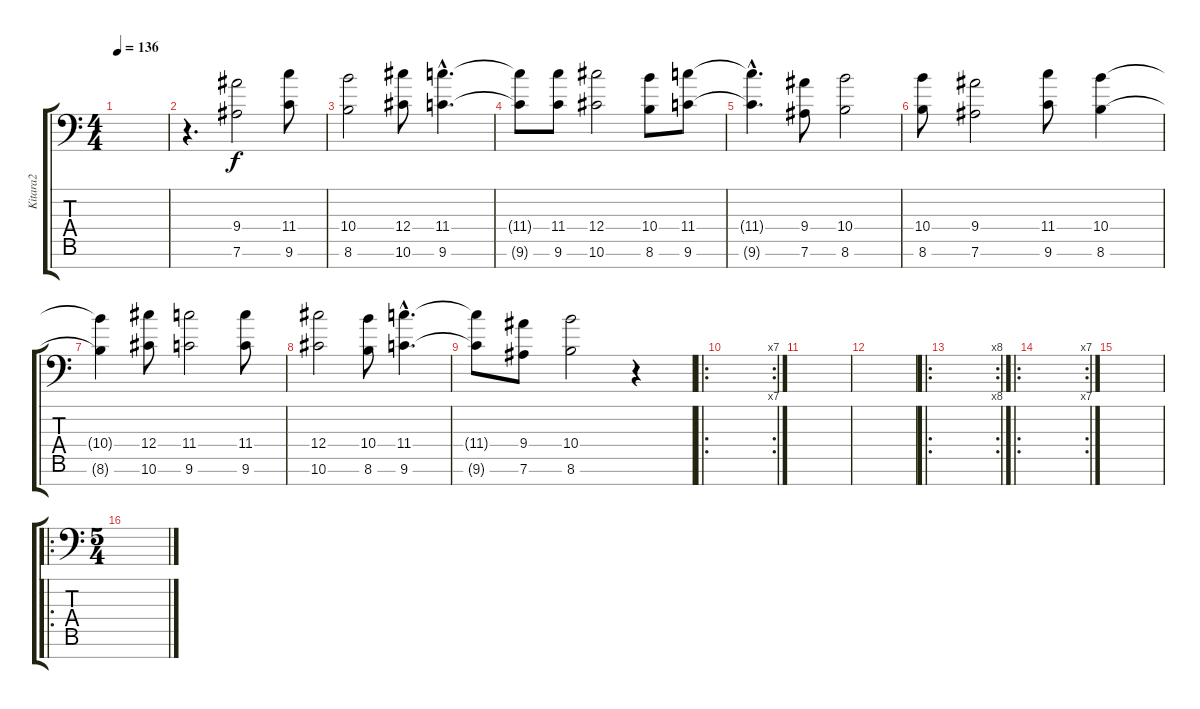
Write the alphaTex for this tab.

\track ("Kitara2" "Kitara2") {instrument distortionguitar}
\staff {score tabs}
\tuning (Eb4 Bb3 Gb3 Db3 Ab2 Eb2 Bb1) {hide}
\ts (4 4)
\tempo 136
\clef f4
\ks c
|
r.4{d} (9.4 7.6).2 (11.4 9.6).8 |
(10.4 8.6).2 (12.4 10.6).8 (11.4{hac} 9.6{hac}).4{d} |
(11.4{t} 9.6{t}).8 (11.4 9.6).8 (12.4 10.6).2 (10.4 8.6).8 (11.4 9.6).8 |
(11.4{hac t} 9.6{hac t}).4{d} (9.4 7.6).8 (10.4 8.6).2 |
(10.4 8.6).8 (9.4 7.6).2 (11.4 9.6).8 (10.4 8.6).4 |
(10.4{t} 8.6{t}).4 (12.4 10.6).8 (11.4 9.6).2 (11.4 9.6).8 |
(12.4 10.6).2 (10.4 8.6).8 (11.4{hac} 9.6{hac}).4{d} |
(11.4{t} 9.6{t}).8 (9.4 7.6).8 (10.4 8.6).2 r.4 |
\ro
\rc 7
|
|
|
\ro
\rc 8
|
\ro
\rc 7
|
|
\ro
\ts (5 4)
